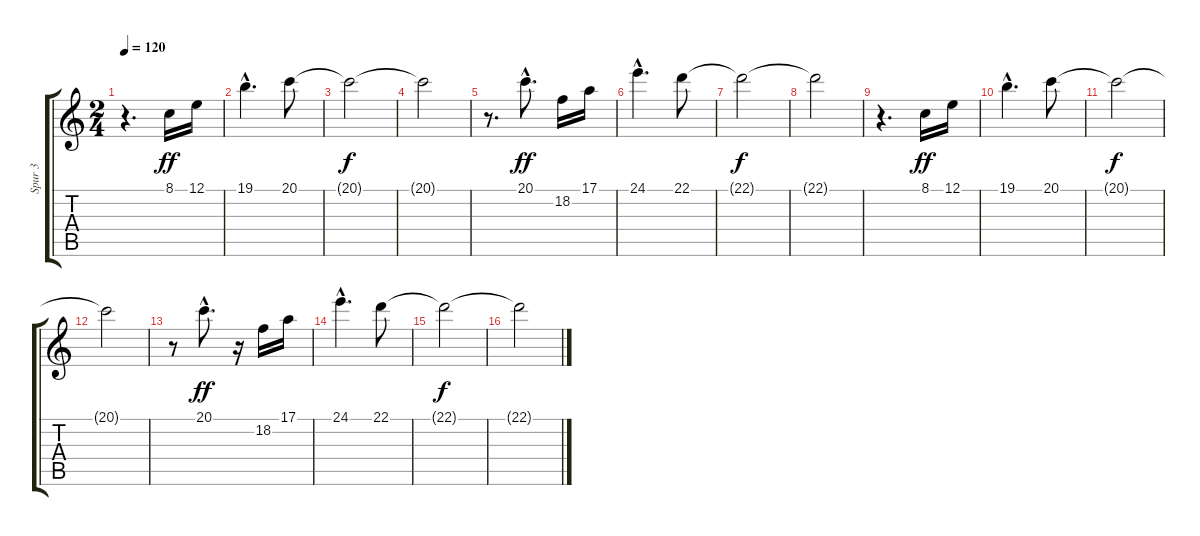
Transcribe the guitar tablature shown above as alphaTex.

\track ("Spur 3" "Spur 3") {instrument acousticgrandpiano}
\staff {score tabs}
\tuning (E4 B3 G3 D3 A2 E2) {hide}
\ts (2 4)
\tempo 120
\clef g2
\ks c
r.4{d dy f} 8.1.16{dy ff} 12.1.16 |
19.1{hac}.4{d} 20.1.8 |
20.1{t}.2{dy f} |
20.1{t}.2 |
r.8{d} 20.1{hac}.8{d dy ff} 18.2.16 17.1.16 |
24.1{hac}.4{d} 22.1.8 |
22.1{t}.2{dy f} |
22.1{t}.2 |
r.4{d} 8.1.16{dy ff} 12.1.16 |
19.1{hac}.4{d} 20.1.8 |
20.1{t}.2{dy f} |
20.1{t}.2 |
r.8 20.1{hac}.8{d dy ff} r.16 18.2.16 17.1.16 |
24.1{hac}.4{d} 22.1.8 |
22.1{t}.2{dy f} |
22.1{t}.2
